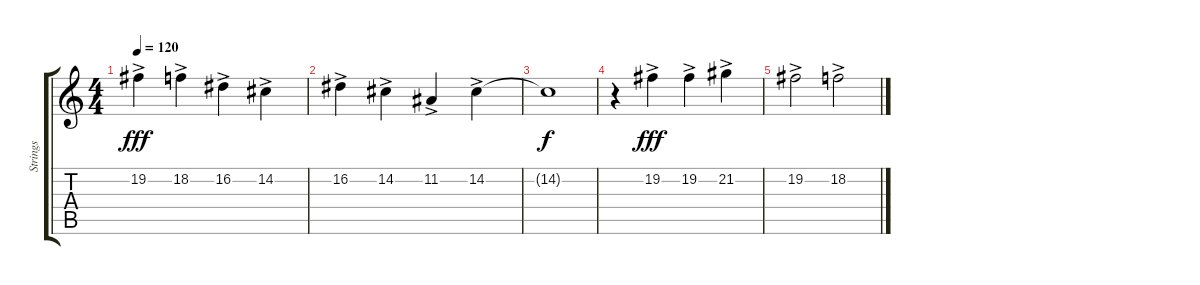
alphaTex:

\track ("Strings" "Strings") {instrument synthstrings1}
\staff {score tabs}
\tuning (E4 B3 G3 D3 A2 E2) {hide}
\ts (4 4)
\tempo 120
\clef g2
\ks c
19.2{ac}.4{dy fff} 18.2{ac}.4 16.2{ac}.4 14.2{ac}.4 |
16.2{ac}.4 14.2{ac}.4 11.2{ac}.4 14.2{ac}.4 |
14.2{t}.1{dy f} |
r.4 19.2{ac}.4{dy fff} 19.2{ac}.4 21.2{ac}.4 |
19.2{ac}.2 18.2{ac}.2
